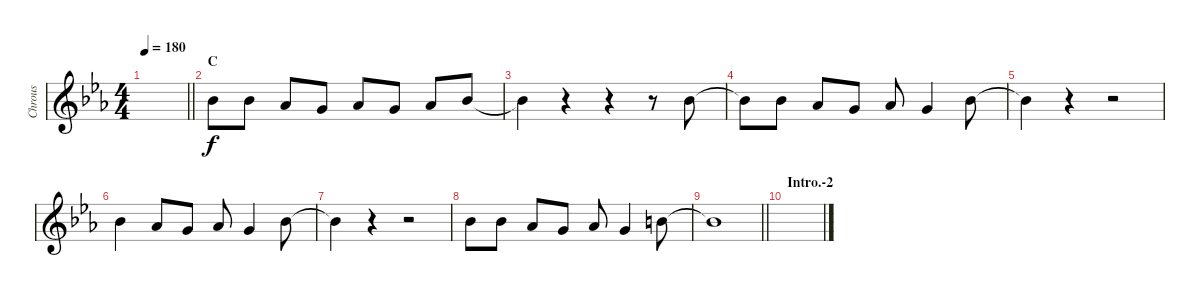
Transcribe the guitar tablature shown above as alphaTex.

\track ("Chrous" "Chrous") {instrument viola}
\staff {score}
\tuning (E4 B3 G3 D3 A2 E2) {hide}
\ts (4 4)
\tempo 180
\clef g2
\barLineRight lightlight
\ks cminor
|
\section ("" "C")
6.1.8 6.1.8 4.1.8 3.1.8 4.1.8 3.1.8 4.1.8 6.1.8 |
6.1{t}.4 r.4 r.4 r.8 6.1.8 |
6.1{t}.8 6.1.8 4.1.8 3.1.8 4.1.8 3.1.4 6.1.8 |
6.1{t}.4 r.4 r.2 |
6.1.4 4.1.8 3.1.8 4.1.8 3.1.4 6.1.8 |
6.1{t}.4 r.4 r.2 |
6.1.8 6.1.8 4.1.8 3.1.8 4.1.8 3.1.4 7.1.8 |
\barLineRight lightlight
7.1{t}.1 |
\section ("" "Intro.-2")
